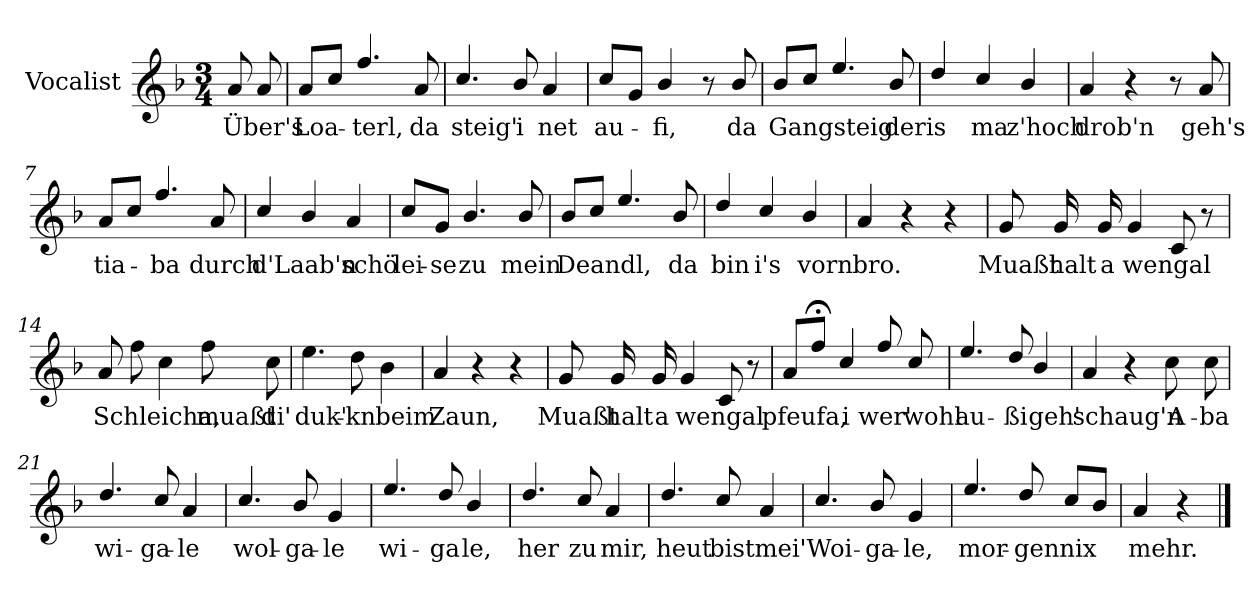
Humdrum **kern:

**kern	**text
*part1	*part1
*staff1	*staff1
*I"Vocalist	*
*k[b-]	*
*F:	*
*M3/4	*
=	=
8a	Über's
8a	.
=1	=1
8a/L	Loa-
8ccJ	.
4.ff/	-terl,
8a	da
=2	=2
4.cc/	steig'
8b-/	i
4a	net
=3	=3
8cc/L	au-
8gJ	.
4b-/	-fi,
8r	.
8b-/	da
=4	=4
8b-/L	Gangsteig
8ccJ	.
4.ee/	.
8b-/	der
=5	=5
4dd/	is
4cc/	ma
4b-/	z'hoch
=6	=6
4a	drob'n
4r	.
8r	.
8a	geh's
=7	=7
8a/L	tia-
8ccJ	.
4.ff/	-ba
8a	durch
=8	=8
4cc/	d'Laab'n
4b-/	.
4a	schö
=9	=9
8cc/L	lei-
8gJ	-se
4.b-/	zu
8b-/	mein
=10	=10
8b-/L	Deandl,
8ccJ	.
4.ee/	.
8b-/	da
=11	=11
4dd/	bin
4cc/	i's
4b-/	vorn
=12	=12
4a	bro.
4r	.
4r	.
=13	=13
8g	Muaßt
16g	halt
16g	a
4g	wengal
8c	.
8r	.
=14	=14
8a	Schleicha,
8ff	.
4cc	.
8ff	muaßt
8cc	di'
=15	=15
4.ee	duk'-
8dd	-kn
4b-	beim
=16	=16
4a	Zaun,
4r	.
4r	.
=17	=17
8g	Muaßt
16g	halt
16g	a
4g	wengal
8c	.
8r	.
=18	=18
8a/L	pfeufa,
8ff;<J	.
4cc/	i
8ff/	wer'
8cc/	wohl
=19	=19
4.ee/	au-
8dd/	-ßi
4b-/	geh'
=20	=20
4a	schaug'n
4r	.
8cc	A-
8cc	-ba
=21	=21
4.dd/	wi-
8cc/	-ga-
4a	-le
=22	=22
4.cc/	wol-
8b-/	-ga-
4g	-le
=23	=23
4.ee/	wi-
8dd/	-ga
4b-/	le,
=24	=24
4.dd/	her
8cc/	zu
4a	mir,
=25	=25
4.dd/	heut
8cc/	bist
4a	mei'
=26	=26
4.cc/	Woi-
8b-/	-ga-
4g	-le,
=27	=27
4.ee/	mor-
8dd/	-gen
8cc/L	nix
8b-J	.
=28	=28
4a	mehr.
4r	.
==	==
*-	*-
